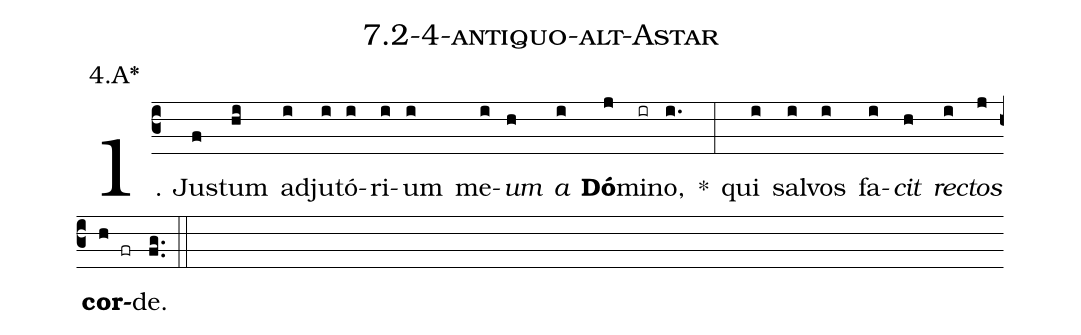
name: 7.2-4-antiquo-alt-Astar;
annotation: 4.A*;
%%
(c3)1. Jus(f)tum(hi) ad(i)ju(i)tó(i)ri(i)um(i) me(i)<i>um</i>(h) <i>a</i>(i) <b>Dó</b>(j)mi(ir)no,(i.) *(:) qui(i) sal(i)vos(i) fa(i)<i>cit</i>(h) <i>rec</i>(i)<i>tos</i>(j) <b>cor</b>(h fr)de.(fg..) (::)
